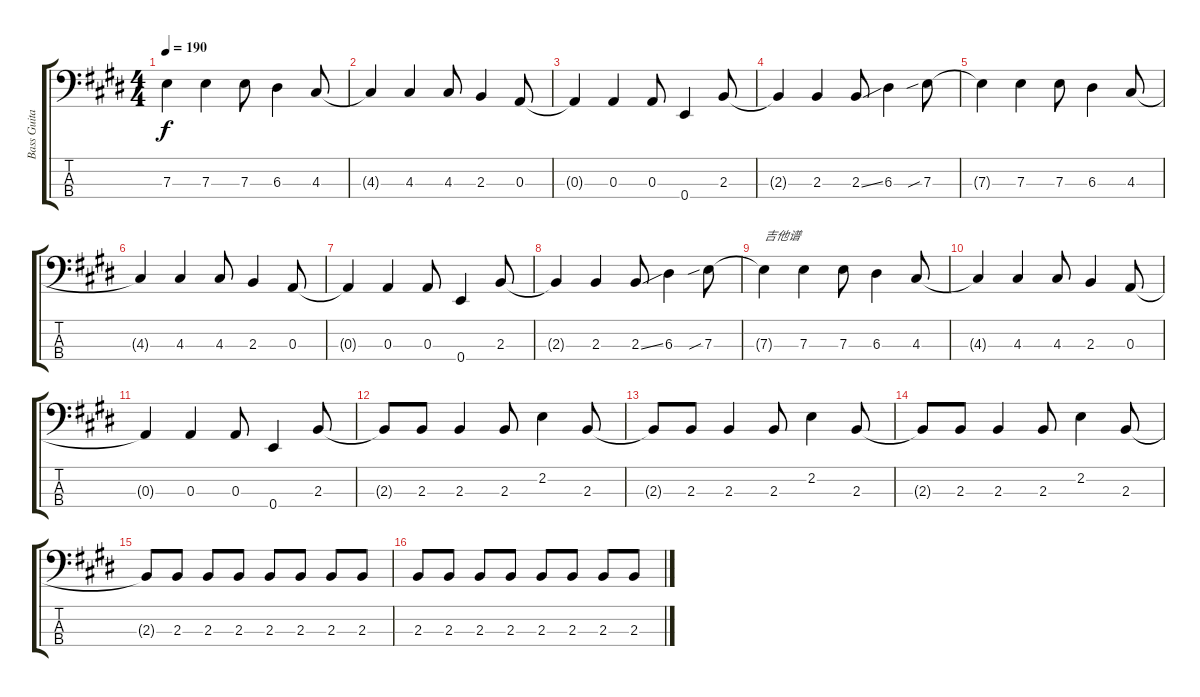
\track ("Bass Guitar" "Bass Guita") {instrument electricbassfinger}
\staff {score tabs}
\tuning (G2 D2 A1 E1) {hide}
\ts (4 4)
\tempo 190
\clef f4
\ks e
7.3{t}.4{dy f} 7.3.4 7.3.8 6.3.4 4.3.8 |
4.3{t}.4 4.3.4 4.3.8 2.3.4 0.3.8 |
0.3{t}.4 0.3.4 0.3.8 0.4.4 2.3.8 |
2.3{t}.4 2.3.4 2.3{ss}.8 6.3.4 7.3{sib}.8 |
7.3{t}.4 7.3.4 7.3.8 6.3.4 4.3.8 |
4.3{t}.4 4.3.4 4.3.8 2.3.4 0.3.8 |
0.3{t}.4 0.3.4 0.3.8 0.4.4 2.3.8 |
2.3{t}.4 2.3.4 2.3{ss}.8 6.3.4 7.3{sib}.8 |
7.3{t}.4{txt "吉他谱"} 7.3.4 7.3.8 6.3.4 4.3.8 |
4.3{t}.4 4.3.4 4.3.8 2.3.4 0.3.8 |
0.3{t}.4 0.3.4 0.3.8 0.4.4 2.3.8 |
2.3{t}.8 2.3.8 2.3.4 2.3.8 2.2.4 2.3.8 |
2.3{t}.8 2.3.8 2.3.4 2.3.8 2.2.4 2.3.8 |
2.3{t}.8 2.3.8 2.3.4 2.3.8 2.2.4 2.3.8 |
2.3{t}.8 2.3.8 2.3.8 2.3.8 2.3.8 2.3.8 2.3.8 2.3.8 |
2.3.8 2.3.8 2.3.8 2.3.8 2.3.8 2.3.8 2.3.8 2.3.8
